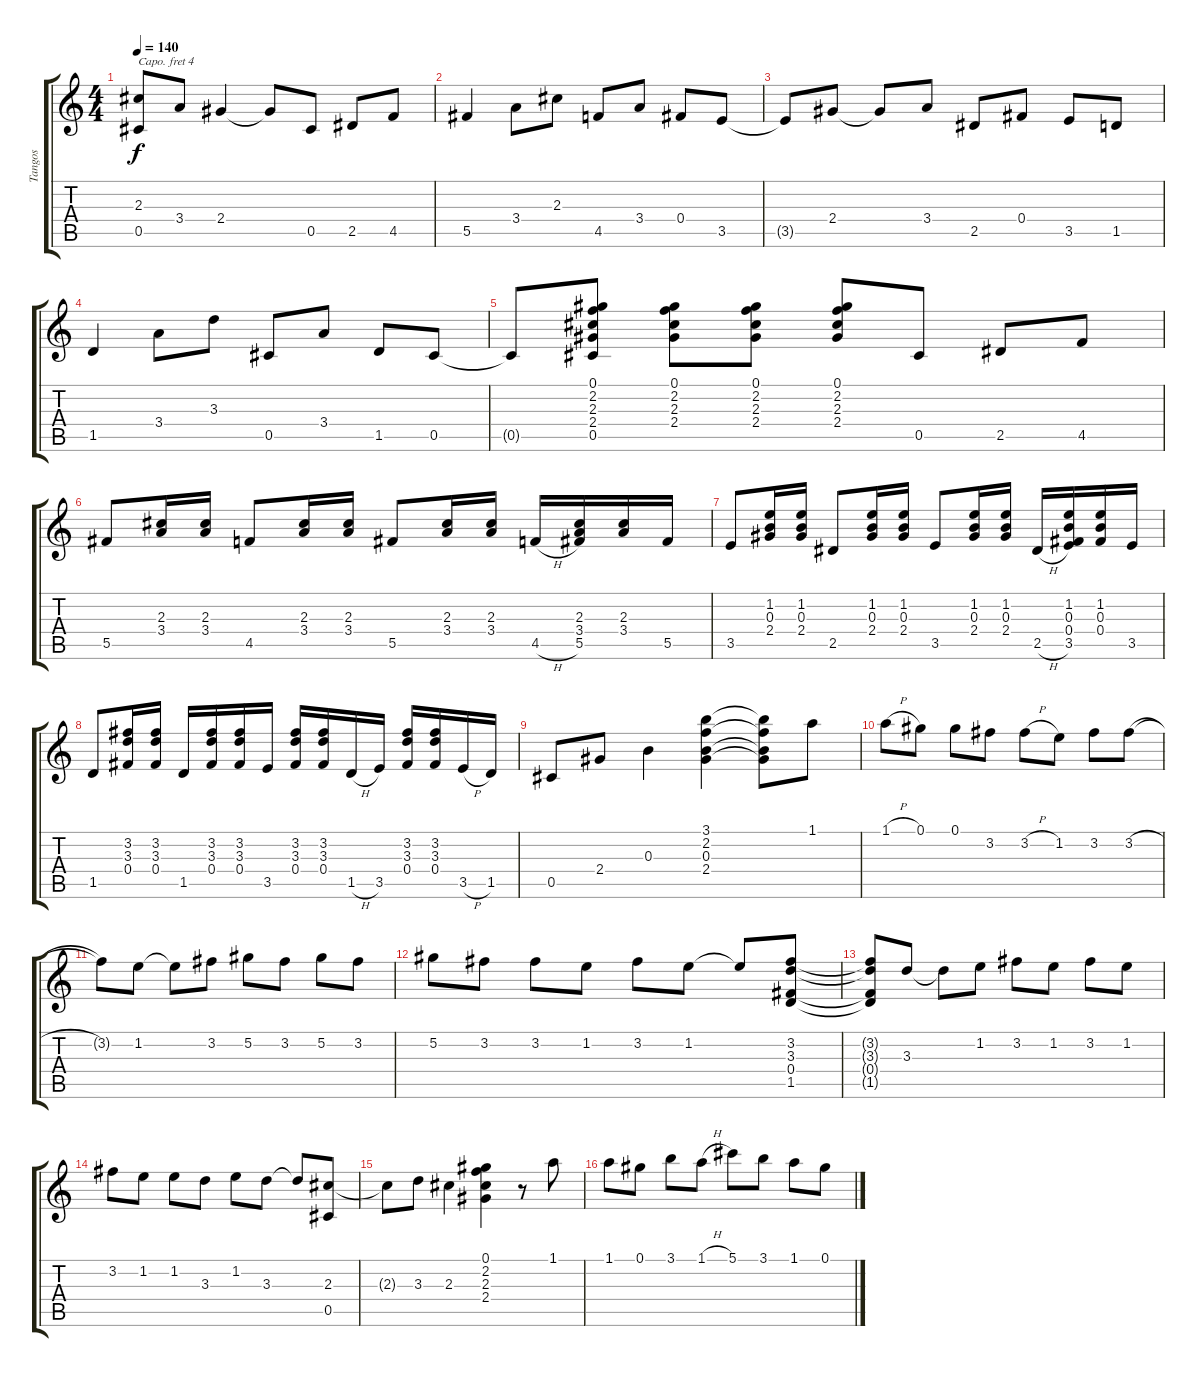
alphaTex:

\track ("Tangos" "Tangos") {instrument acousticguitarnylon}
\staff {score tabs}
\capo 4
\tuning (E4 B3 G3 D3 A2 E2) {hide}
\ts (4 4)
\tempo 140
\clef g2
\ks c
(2.3{t} 0.5{t}).8{dy f} 3.4.8 2.4.4 2.4{t}.8 0.5.8 2.5.8 4.5.8 |
5.5.4 3.4.8 2.3.8 4.5.8 3.4.8 0.4.8 3.5.8 |
3.5{t}.8 2.4.8 2.4{t}.8 3.4.8 2.5.8 0.4.8 3.5.8 1.5.8 |
1.5.4 3.4.8 3.3.8 0.5.8 3.4.8 1.5.8 0.5.8 |
0.5{t}.8 (0.1 2.2 2.3 2.4 0.5).8 (0.1 2.2 2.3 2.4).8 (0.1 2.2 2.3 2.4).8 (0.1 2.2 2.3 2.4).8 0.5.8 2.5.8 4.5.8 |
5.5.8 (2.3 3.4).16 (2.3 3.4).16 4.5.8 (2.3 3.4).16 (2.3 3.4).16 5.5.8 (2.3 3.4).16 (2.3 3.4).16 4.5{h}.16 (2.3 3.4 5.5).16 (2.3 3.4).16 5.5.16 |
3.5.8 (1.2 0.3 2.4).16 (1.2 0.3 2.4).16 2.5.8 (1.2 0.3 2.4).16 (1.2 0.3 2.4).16 3.5.8 (1.2 0.3 2.4).16 (1.2 0.3 2.4).16 2.5{h}.16 (1.2 0.3 0.4 3.5).16 (1.2 0.3 0.4).16 3.5.16 |
1.5.8 (3.2 3.3 0.4).16 (3.2 3.3 0.4).16 1.5.16 (3.2 3.3 0.4).16 (3.2 3.3 0.4).16 3.5.16 (3.2 3.3 0.4).16 (3.2 3.3 0.4).16 1.5{h}.16 3.5.16 (3.2 3.3 0.4).16 (3.2 3.3 0.4).16 3.5{h}.16 1.5.16 |
0.5.8 2.4.8 0.3.4 (3.1 2.2 0.3 2.4).4 (3.1{t} 2.2{t} 0.3{t} 2.4{t}).8 1.1.8 |
1.1{h}.8 0.1.8 0.1.8 3.2.8 3.2{h}.8 1.2.8 3.2.8 3.2{h}.8 |
3.2{t}.8 1.2.8 1.2{t}.8 3.2.8 5.2.8 3.2.8 5.2.8 3.2.8 |
5.2.8 3.2.8 3.2.8 1.2.8 3.2.8 1.2.8 1.2{t}.8 (3.2 3.3 0.4 1.5).8 |
(3.2{t} 3.3{t} 0.4{t} 1.5{t}).8 3.3.8 3.3{t}.8 1.2.8 3.2.8 1.2.8 3.2.8 1.2.8 |
3.2.8 1.2.8 1.2.8 3.3.8 1.2.8 3.3.8 3.3{t}.8 (2.3 0.5).8 |
2.3{t}.8 3.3.8 2.3.4 (0.1 2.2 2.3 2.4).4 r.8 1.1.8 |
1.1.8 0.1.8 3.1.8 1.1{h}.8 5.1.8 3.1.8 1.1.8 0.1.8
